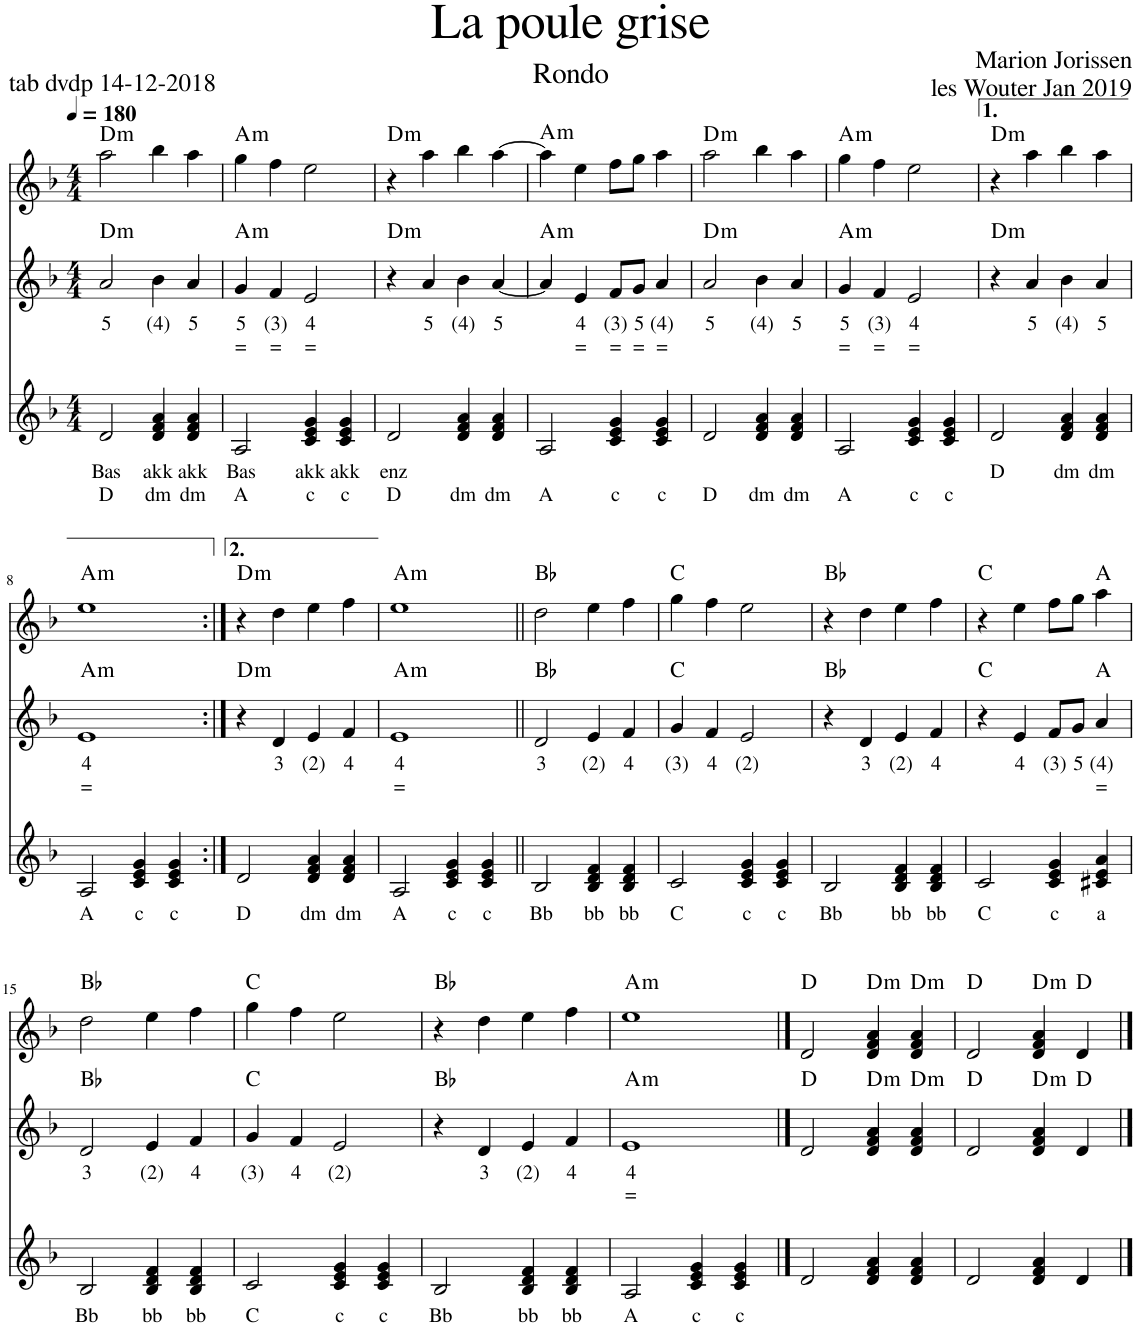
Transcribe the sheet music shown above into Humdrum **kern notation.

**kern	**text	**text	**kern	**text	**text	**kern	**harte
*part3	*part3	*part3	*part2	*part2	*part2	*part1	*part1
*staff3	*staff3	*staff3	*staff2	*staff2	*staff2	*staff1	*
*I"Stem	*	*	*I"Stem	*	*	*I"Stem	*
*clefG2	*	*	*clefG2	*	*	*clefG2	*
*k[b-]	*	*	*k[b-]	*	*	*k[b-]	*
*M4/4	*	*	*M4/4	*	*	*M4/4	*
*MM180	*	*	*MM180	*	*	*MM180	*
=1	=1	=1	=1	=1	=1	=1	=1
!	!LO:LY:b	!LO:LY:b	!	!LO:LY:b	!	!	!LO:H:kt=m
2d/	Bas	D	2a/	5	.	2aa\	D:min
!	!LO:LY:b	!LO:LY:b	!	!LO:LY:b	!	!	!
4d/ 4f/ 4a/	akk	dm	4b-\	(4)	.	4bb-\	.
!	!LO:LY:b	!LO:LY:b	!	!LO:LY:b	!	!	!
4d/ 4f/ 4a/	akk	dm	4a/	5	.	4aa\	.
=2	=2	=2	=2	=2	=2	=2	=2
!	!LO:LY:b	!LO:LY:b	!	!LO:LY:b	!LO:LY:b	!	!LO:H:kt=m
2A/	Bas	A	4g/	5	=	4gg\	A:min
!	!	!	!	!LO:LY:b	!LO:LY:b	!	!
.	.	.	4f/	(3)	=	4ff\	.
!	!LO:LY:b	!LO:LY:b	!	!LO:LY:b	!LO:LY:b	!	!
4c/ 4e/ 4g/	akk	c	2e/	4	=	2ee\	.
!	!LO:LY:b	!LO:LY:b	!	!	!	!	!
4c/ 4e/ 4g/	akk	c	.	.	.	.	.
=3	=3	=3	=3	=3	=3	=3	=3
!	!LO:LY:b	!LO:LY:b	!	!	!	!	!LO:H:kt=m
2d/	enz	D	4r	.	.	4r	D:min
!	!	!	!	!LO:LY:b	!	!	!
.	.	.	4a/	5	.	4aa\	.
!	!	!LO:LY:b	!	!LO:LY:b	!	!	!
4d/ 4f/ 4a/	.	dm	4b-\	(4)	.	4bb-\	.
!	!	!LO:LY:b	!	!LO:LY:b	!	!	!
4d/ 4f/ 4a/	.	dm	[4a/	5	.	[4aa\	.
=4	=4	=4	=4	=4	=4	=4	=4
!	!	!LO:LY:b	!	!	!	!	!LO:H:kt=m
2A/	.	A	4a/]	.	.	4aa\]	A:min
!	!	!	!	!LO:LY:b	!LO:LY:b	!	!
.	.	.	4e/	4	=	4ee\	.
!	!	!LO:LY:b	!	!LO:LY:b	!LO:LY:b	!	!
4c/ 4e/ 4g/	.	c	8f/L	(3)	=	8ff\L	.
!	!	!	!	!LO:LY:b	!LO:LY:b	!	!
.	.	.	8g/J	5	=	8gg\J	.
!	!	!LO:LY:b	!	!LO:LY:b	!LO:LY:b	!	!
4c/ 4e/ 4g/	.	c	4a/	(4)	=	4aa\	.
=5	=5	=5	=5	=5	=5	=5	=5
!	!	!LO:LY:b	!	!LO:LY:b	!	!	!LO:H:kt=m
2d/	.	D	2a/	5	.	2aa\	D:min
!	!	!LO:LY:b	!	!LO:LY:b	!	!	!
4d/ 4f/ 4a/	.	dm	4b-\	(4)	.	4bb-\	.
!	!	!LO:LY:b	!	!LO:LY:b	!	!	!
4d/ 4f/ 4a/	.	dm	4a/	5	.	4aa\	.
=6	=6	=6	=6	=6	=6	=6	=6
!	!	!LO:LY:b	!	!LO:LY:b	!LO:LY:b	!	!LO:H:kt=m
2A/	.	A	4g/	5	=	4gg\	A:min
!	!	!	!	!LO:LY:b	!LO:LY:b	!	!
.	.	.	4f/	(3)	=	4ff\	.
!	!	!LO:LY:b	!	!LO:LY:b	!LO:LY:b	!	!
4c/ 4e/ 4g/	.	c	2e/	4	=	2ee\	.
!	!	!LO:LY:b	!	!	!	!	!
4c/ 4e/ 4g/	.	c	.	.	.	.	.
=7	=7	=7	=7	=7	=7	=7	=7
!	!LO:LY:b	!	!	!	!	!	!LO:H:kt=m
2d/	D	.	4r	.	.	4r	D:min
!	!	!	!	!LO:LY:b	!	!	!
.	.	.	4a/	5	.	4aa\	.
!	!LO:LY:b	!	!	!LO:LY:b	!	!	!
4d/ 4f/ 4a/	dm	.	4b-\	(4)	.	4bb-\	.
!	!LO:LY:b	!	!	!LO:LY:b	!	!	!
4d/ 4f/ 4a/	dm	.	4a/	5	.	4aa\	.
!!LO:LB:g=z
=8	=8	=8	=8	=8	=8	=8	=8
!	!LO:LY:b	!	!	!LO:LY:b	!LO:LY:b	!	!LO:H:kt=m
2A/	A	.	1e	4	=	1ee	A:min
!	!LO:LY:b	!	!	!	!	!	!
4c/ 4e/ 4g/	c	.	.	.	.	.	.
!	!LO:LY:b	!	!	!	!	!	!
4c/ 4e/ 4g/	c	.	.	.	.	.	.
=9:|!	=9:|!	=9:|!	=9:|!	=9:|!	=9:|!	=9:|!	=9:|!
!	!LO:LY:b	!	!	!	!	!	!LO:H:kt=m
2d/	D	.	4r	.	.	4r	D:min
!	!	!	!	!LO:LY:b	!	!	!
.	.	.	4d/	3	.	4dd\	.
!	!LO:LY:b	!	!	!LO:LY:b	!	!	!
4d/ 4f/ 4a/	dm	.	4e/	(2)	.	4ee\	.
!	!LO:LY:b	!	!	!LO:LY:b	!	!	!
4d/ 4f/ 4a/	dm	.	4f/	4	.	4ff\	.
=10	=10	=10	=10	=10	=10	=10	=10
!	!LO:LY:b	!	!	!LO:LY:b	!LO:LY:b	!	!LO:H:kt=m
2A/	A	.	1e	4	=	1ee	A:min
!	!LO:LY:b	!	!	!	!	!	!
4c/ 4e/ 4g/	c	.	.	.	.	.	.
!	!LO:LY:b	!	!	!	!	!	!
4c/ 4e/ 4g/	c	.	.	.	.	.	.
=11||	=11||	=11||	=11||	=11||	=11||	=11||	=11||
!	!LO:LY:b	!	!	!LO:LY:b	!	!	!
2B-/	Bb	.	2d/	3	.	2dd\	Bb:maj
!	!LO:LY:b	!	!	!LO:LY:b	!	!	!
4B-/ 4d/ 4f/	bb	.	4e/	(2)	.	4ee\	.
!	!LO:LY:b	!	!	!LO:LY:b	!	!	!
4B-/ 4d/ 4f/	bb	.	4f/	4	.	4ff\	.
=12	=12	=12	=12	=12	=12	=12	=12
!	!LO:LY:b	!	!	!LO:LY:b	!	!	!
2c/	C	.	4g/	(3)	.	4gg\	C:maj
!	!	!	!	!LO:LY:b	!	!	!
.	.	.	4f/	4	.	4ff\	.
!	!LO:LY:b	!	!	!LO:LY:b	!	!	!
4c/ 4e/ 4g/	c	.	2e/	(2)	.	2ee\	.
!	!LO:LY:b	!	!	!	!	!	!
4c/ 4e/ 4g/	c	.	.	.	.	.	.
=13	=13	=13	=13	=13	=13	=13	=13
!	!LO:LY:b	!	!	!	!	!	!
2B-/	Bb	.	4r	.	.	4r	Bb:maj
!	!	!	!	!LO:LY:b	!	!	!
.	.	.	4d/	3	.	4dd\	.
!	!LO:LY:b	!	!	!LO:LY:b	!	!	!
4B-/ 4d/ 4f/	bb	.	4e/	(2)	.	4ee\	.
!	!LO:LY:b	!	!	!LO:LY:b	!	!	!
4B-/ 4d/ 4f/	bb	.	4f/	4	.	4ff\	.
=14	=14	=14	=14	=14	=14	=14	=14
!	!LO:LY:b	!	!	!	!	!	!
2c/	C	.	4r	.	.	4r	C:maj
!	!	!	!	!LO:LY:b	!	!	!
.	.	.	4e/	4	.	4ee\	.
!	!LO:LY:b	!	!	!LO:LY:b	!	!	!
4c/ 4e/ 4g/	c	.	8f/L	(3)	.	8ff\L	.
!	!	!	!	!LO:LY:b	!	!	!
.	.	.	8g/J	5	.	8gg\J	.
!	!LO:LY:b	!	!	!LO:LY:b	!LO:LY:b	!	!
4c#X/ 4e/ 4a/	a	.	4a/	(4)	=	4aa\	A:maj
!!LO:LB:g=z
=15	=15	=15	=15	=15	=15	=15	=15
!	!LO:LY:b	!	!	!LO:LY:b	!	!	!
2B-/	Bb	.	2d/	3	.	2dd\	Bb:maj
!	!LO:LY:b	!	!	!LO:LY:b	!	!	!
4B-/ 4d/ 4f/	bb	.	4e/	(2)	.	4ee\	.
!	!LO:LY:b	!	!	!LO:LY:b	!	!	!
4B-/ 4d/ 4f/	bb	.	4f/	4	.	4ff\	.
=16	=16	=16	=16	=16	=16	=16	=16
!	!LO:LY:b	!	!	!LO:LY:b	!	!	!
2c/	C	.	4g/	(3)	.	4gg\	C:maj
!	!	!	!	!LO:LY:b	!	!	!
.	.	.	4f/	4	.	4ff\	.
!	!LO:LY:b	!	!	!LO:LY:b	!	!	!
4c/ 4e/ 4g/	c	.	2e/	(2)	.	2ee\	.
!	!LO:LY:b	!	!	!	!	!	!
4c/ 4e/ 4g/	c	.	.	.	.	.	.
=17	=17	=17	=17	=17	=17	=17	=17
!	!LO:LY:b	!	!	!	!	!	!
2B-/	Bb	.	4r	.	.	4r	Bb:maj
!	!	!	!	!LO:LY:b	!	!	!
.	.	.	4d/	3	.	4dd\	.
!	!LO:LY:b	!	!	!LO:LY:b	!	!	!
4B-/ 4d/ 4f/	bb	.	4e/	(2)	.	4ee\	.
!	!LO:LY:b	!	!	!LO:LY:b	!	!	!
4B-/ 4d/ 4f/	bb	.	4f/	4	.	4ff\	.
=18	=18	=18	=18	=18	=18	=18	=18
!	!LO:LY:b	!	!	!LO:LY:b	!LO:LY:b	!	!LO:H:kt=m
2A/	A	.	1e	4	=	1ee	A:min
!	!LO:LY:b	!	!	!	!	!	!
4c/ 4e/ 4g/	c	.	.	.	.	.	.
!	!LO:LY:b	!	!	!	!	!	!
4c/ 4e/ 4g/	c	.	.	.	.	.	.
==19	==19	==19	==19	==19	==19	==19	==19
2d/	.	.	2d/	.	.	2d/	D:maj
!	!	!	!	!	!	!	!LO:H:kt=m
4d/ 4f/ 4a/	.	.	4d/ 4f/ 4a/	.	.	4d/ 4f/ 4a/	D:min
!	!	!	!	!	!	!	!LO:H:kt=m
4d/ 4f/ 4a/	.	.	4d/ 4f/ 4a/	.	.	4d/ 4f/ 4a/	D:min
=20	=20	=20	=20	=20	=20	=20	=20
2d/	.	.	2d/	.	.	2d/	D:maj
!	!	!	!	!	!	!	!LO:H:kt=m
4d/ 4f/ 4a/	.	.	4d/ 4f/ 4a/	.	.	4d/ 4f/ 4a/	D:min
4d/	.	.	4d/	.	.	4d/	D:maj
==	==	==	==	==	==	==	==
*-	*-	*-	*-	*-	*-	*-	*-
